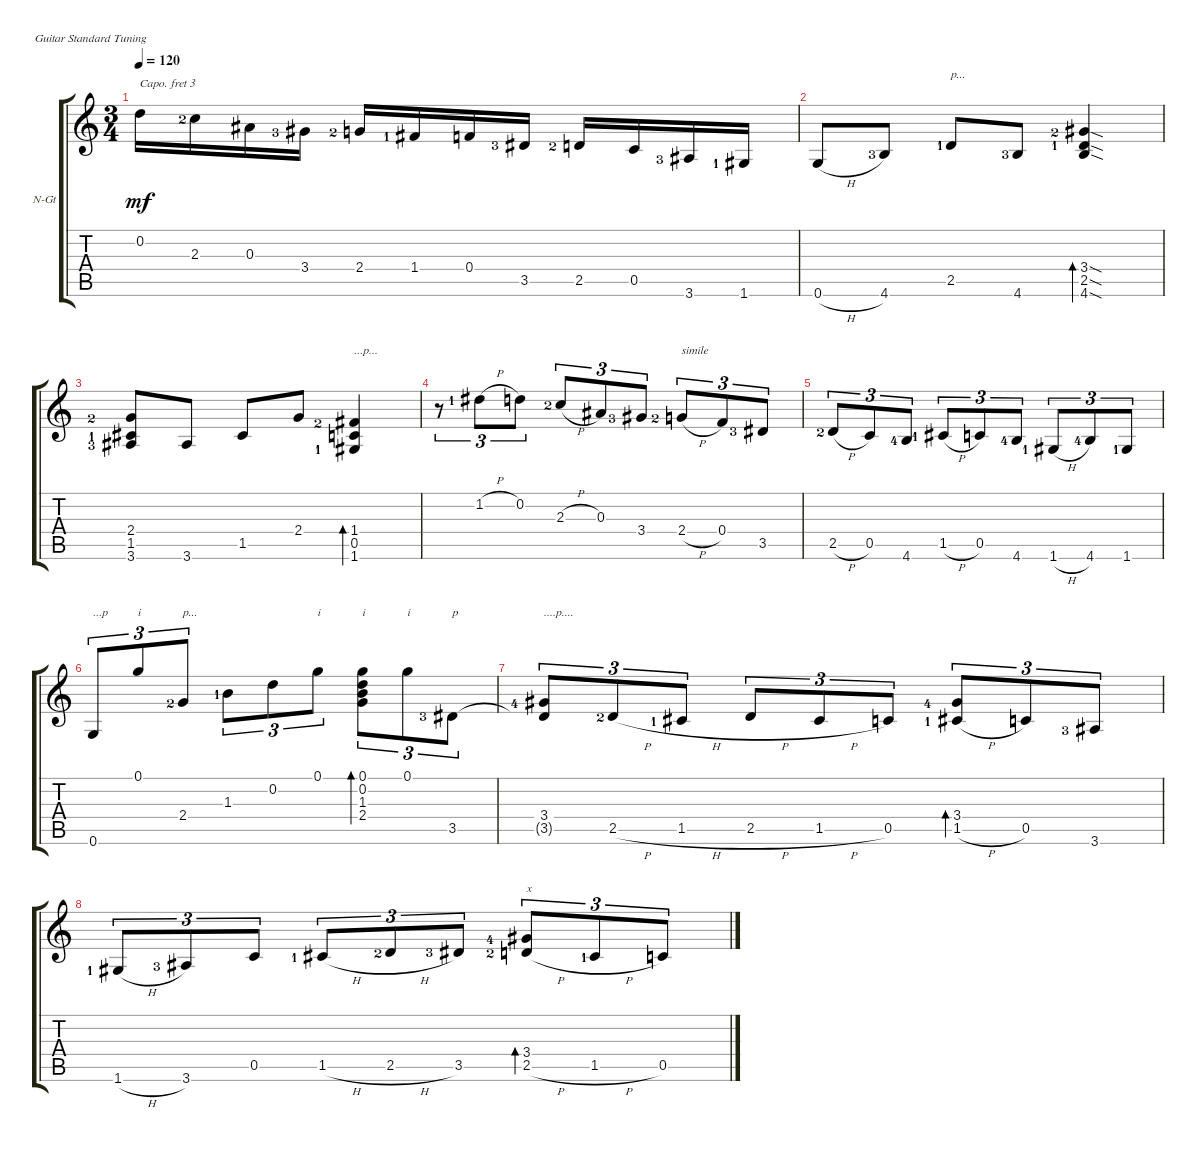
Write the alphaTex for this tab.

\defaultSystemsLayout 4
\bracketExtendMode groupsimilarinstruments
\firstSystemTrackNameOrientation horizontal
\otherSystemsTrackNameOrientation horizontal
\track ("Nylon Guitar" "N-Gt") {instrument acousticguitarnylon}
\staff {score tabs}
\capo 3
\tuning (E4 B3 G3 D3 A2 E2)
\ts (3 4)
\tempo 120
\clef g2
\ks c
0.2.16{dy mf} 2.3{lf 3}.16 0.3.16 3.4{lf 4}.16 2.4{lf 3}.16 1.4{lf 2}.16 0.4.16 3.5{lf 4}.16 2.5{lf 3}.16 0.5.16 3.6{lf 4}.16 1.6{lf 2}.16 |
0.6{h}.8 4.6{lf 4}.8 2.5{lf 2}.8{txt "p..."} 4.6{lf 4}.8 (3.4{sod lf 3} 2.5{sod lf 2} 4.6{sod}).4{bd 30} |
(2.4{lf 3} 1.5{lf 2} 3.6{lf 4}).8 3.6.8 1.5.8 2.4.8 (1.4{lf 3} 0.5 1.6{lf 2}).4{bd 30 txt "...p..."} |
r.8{tu (3 2)} 1.2{h lf 2}.8{tu (3 2)} 0.2.8{tu (3 2)} 2.3{h lf 3}.8{tu (3 2)} 0.3.8{tu (3 2)} 3.4{lf 4}.8{tu (3 2)} 2.4{h lf 3}.8{tu (3 2) txt "simile"} 0.4.8{tu (3 2)} 3.5{lf 4}.8{tu (3 2)} |
2.5{h lf 3}.8{tu (3 2)} 0.5.8{tu (3 2)} 4.6{lf 5}.8{tu (3 2)} 1.5{h lf 2}.8{tu (3 2)} 0.5.8{tu (3 2)} 4.6{lf 5}.8{tu (3 2)} 1.6{h lf 2}.8{tu (3 2)} 4.6{lf 5}.8{tu (3 2)} 1.6{lf 2}.8{tu (3 2)} |
0.6.8{tu (3 2) txt "...p"} 0.1.8{tu (3 2) txt "i"} 2.4{lf 3}.8{tu (3 2) txt "p..."} 1.3{lf 2}.8{tu (3 2)} 0.2.8{tu (3 2)} 0.1.8{tu (3 2) txt "i"} (0.1 0.2 1.3 2.4).8{tu (3 2) bd 30 txt "i"} 0.1.8{tu (3 2) txt "i"} 3.5{lf 4}.8{tu (3 2) txt "p"} |
(3.5{t} 3.4{lf 5}).8{tu (3 2) txt "....p...."} 2.5{h lf 3}.8{tu (3 2)} 1.5{h lf 2}.8{tu (3 2)} 2.5{h}.8{tu (3 2)} 1.5{h}.8{tu (3 2)} 0.5.8{tu (3 2)} (3.4{lf 5} 1.5{h lf 2}).8{tu (3 2) bd 30} 0.5.8{tu (3 2)} 3.6{lf 4}.8{tu (3 2)} |
1.6{h lf 2}.8{tu (3 2)} 3.6{lf 4}.8{tu (3 2)} 0.5.8{tu (3 2)} 1.5{h lf 2}.8{tu (3 2)} 2.5{h lf 3}.8{tu (3 2)} 3.5{lf 4}.8{tu (3 2)} (3.4{lf 5} 2.5{h lf 3}).8{tu (3 2) bd 30 txt "x"} 1.5{h lf 2}.8{tu (3 2)} 0.5.8{tu (3 2)}
